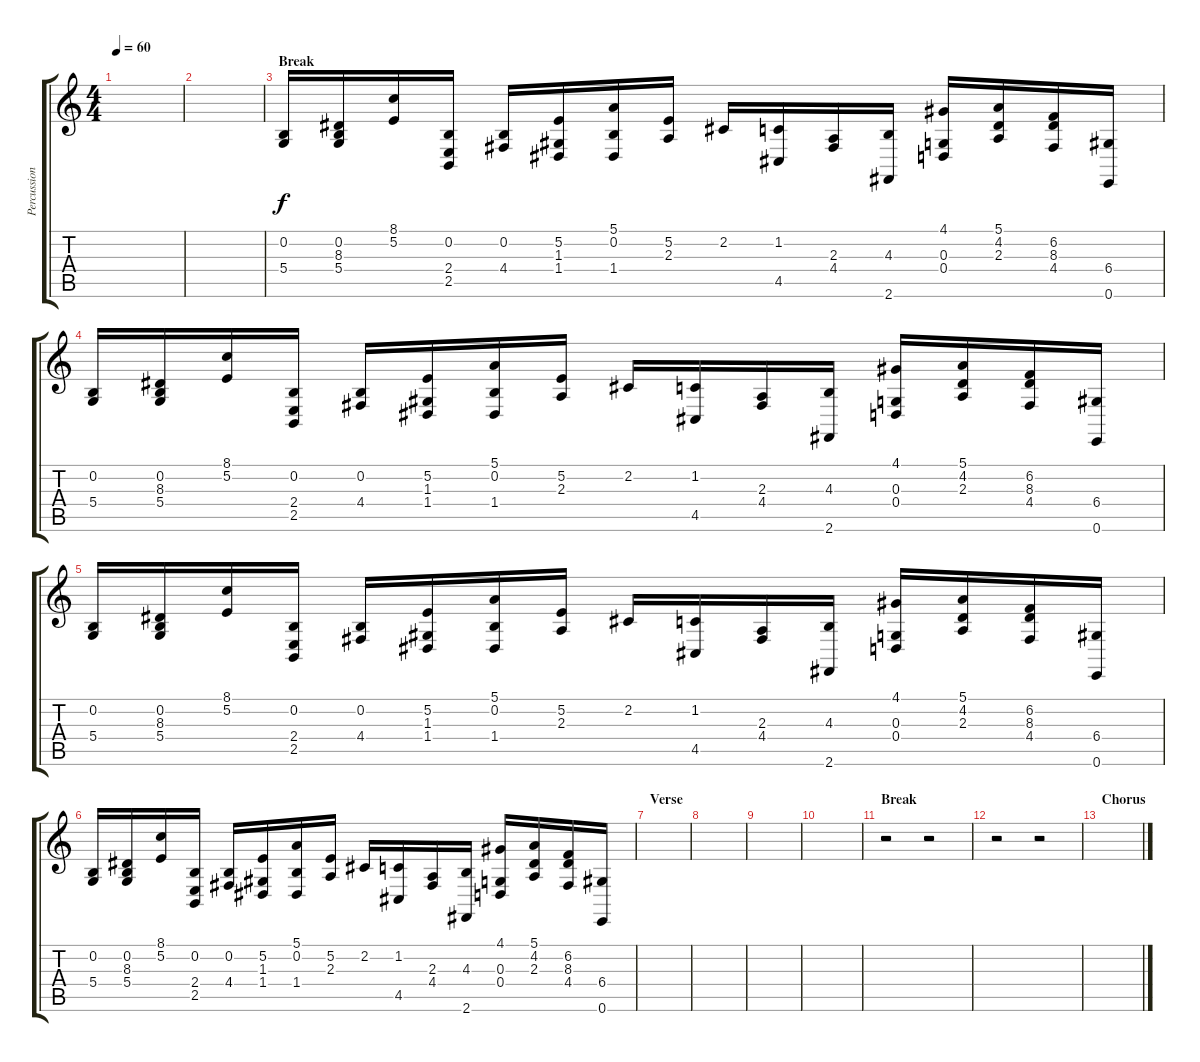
\track ("Percussion" "Percussion") {instrument reversecymbal}
\staff {score tabs}
\tuning (E4 B3 G3 D3 A2 E2) {hide}
\ts (4 4)
\tempo 60
\clef g2
\ks c
|
|
\section ("" "Break")
(0.2 5.4).16 (0.2 8.3 5.4).16 (8.1 5.2).16 (0.2 2.4 2.5).16 (0.2 4.4).16 (5.2 1.3 1.4).16 (5.1 0.2 1.4).16 (5.2 2.3).16 2.2.16 (1.2 4.5).16 (2.3 4.4).16 (4.3 2.6).16 (4.1 0.3 0.4).16 (5.1 4.2 2.3).16 (6.2 8.3 4.4).16 (6.4 0.6).16 |
(0.2 5.4).16 (0.2 8.3 5.4).16 (8.1 5.2).16 (0.2 2.4 2.5).16 (0.2 4.4).16 (5.2 1.3 1.4).16 (5.1 0.2 1.4).16 (5.2 2.3).16 2.2.16 (1.2 4.5).16 (2.3 4.4).16 (4.3 2.6).16 (4.1 0.3 0.4).16 (5.1 4.2 2.3).16 (6.2 8.3 4.4).16 (6.4 0.6).16 |
(0.2 5.4).16 (0.2 8.3 5.4).16 (8.1 5.2).16 (0.2 2.4 2.5).16 (0.2 4.4).16 (5.2 1.3 1.4).16 (5.1 0.2 1.4).16 (5.2 2.3).16 2.2.16 (1.2 4.5).16 (2.3 4.4).16 (4.3 2.6).16 (4.1 0.3 0.4).16 (5.1 4.2 2.3).16 (6.2 8.3 4.4).16 (6.4 0.6).16 |
(0.2 5.4).16 (0.2 8.3 5.4).16 (8.1 5.2).16 (0.2 2.4 2.5).16 (0.2 4.4).16 (5.2 1.3 1.4).16 (5.1 0.2 1.4).16 (5.2 2.3).16 2.2.16 (1.2 4.5).16 (2.3 4.4).16 (4.3 2.6).16 (4.1 0.3 0.4).16 (5.1 4.2 2.3).16 (6.2 8.3 4.4).16 (6.4 0.6).16 |
\section ("" "Verse")
|
|
|
|
\section ("" "Break")
r.2 r.2 |
r.2 r.2 |
\section ("" "Chorus")
